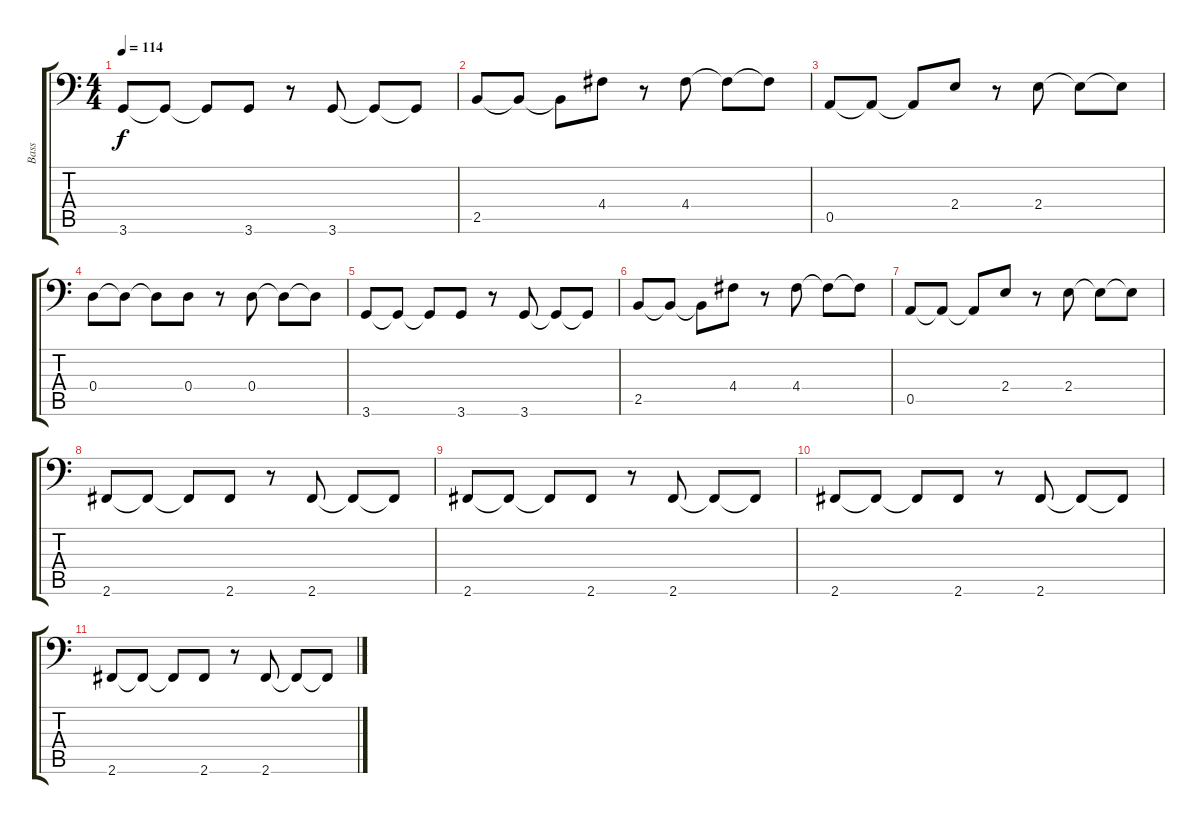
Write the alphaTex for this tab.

\track ("Bass" "Bass") {instrument synthbass2}
\staff {score tabs}
\tuning (E3 B2 G2 D2 A1 E1) {hide}
\ts (4 4)
\tempo 114
\clef f4
\ks c
3.6.8{dy f} 3.6{t}.8 3.6{t}.8 3.6.8 r.8 3.6.8 3.6{t}.8 3.6{t}.8 |
2.5.8 2.5{t}.8 2.5{t}.8 4.4.8 r.8 4.4.8 4.4{t}.8 4.4{t}.8 |
0.5.8 0.5{t}.8 0.5{t}.8 2.4.8 r.8 2.4.8 2.4{t}.8 2.4{t}.8 |
0.4.8 0.4{t}.8 0.4{t}.8 0.4.8 r.8 0.4.8 0.4{t}.8 0.4{t}.8 |
3.6.8 3.6{t}.8 3.6{t}.8 3.6.8 r.8 3.6.8 3.6{t}.8 3.6{t}.8 |
2.5.8 2.5{t}.8 2.5{t}.8 4.4.8 r.8 4.4.8 4.4{t}.8 4.4{t}.8 |
0.5.8 0.5{t}.8 0.5{t}.8 2.4.8 r.8 2.4.8 2.4{t}.8 2.4{t}.8 |
2.6.8 2.6{t}.8 2.6{t}.8 2.6.8 r.8 2.6.8 2.6{t}.8 2.6{t}.8 |
2.6.8 2.6{t}.8 2.6{t}.8 2.6.8 r.8 2.6.8 2.6{t}.8 2.6{t}.8 |
2.6.8 2.6{t}.8 2.6{t}.8 2.6.8 r.8 2.6.8 2.6{t}.8 2.6{t}.8 |
2.6.8 2.6{t}.8 2.6{t}.8 2.6.8 r.8 2.6.8 2.6{t}.8 2.6{t}.8
